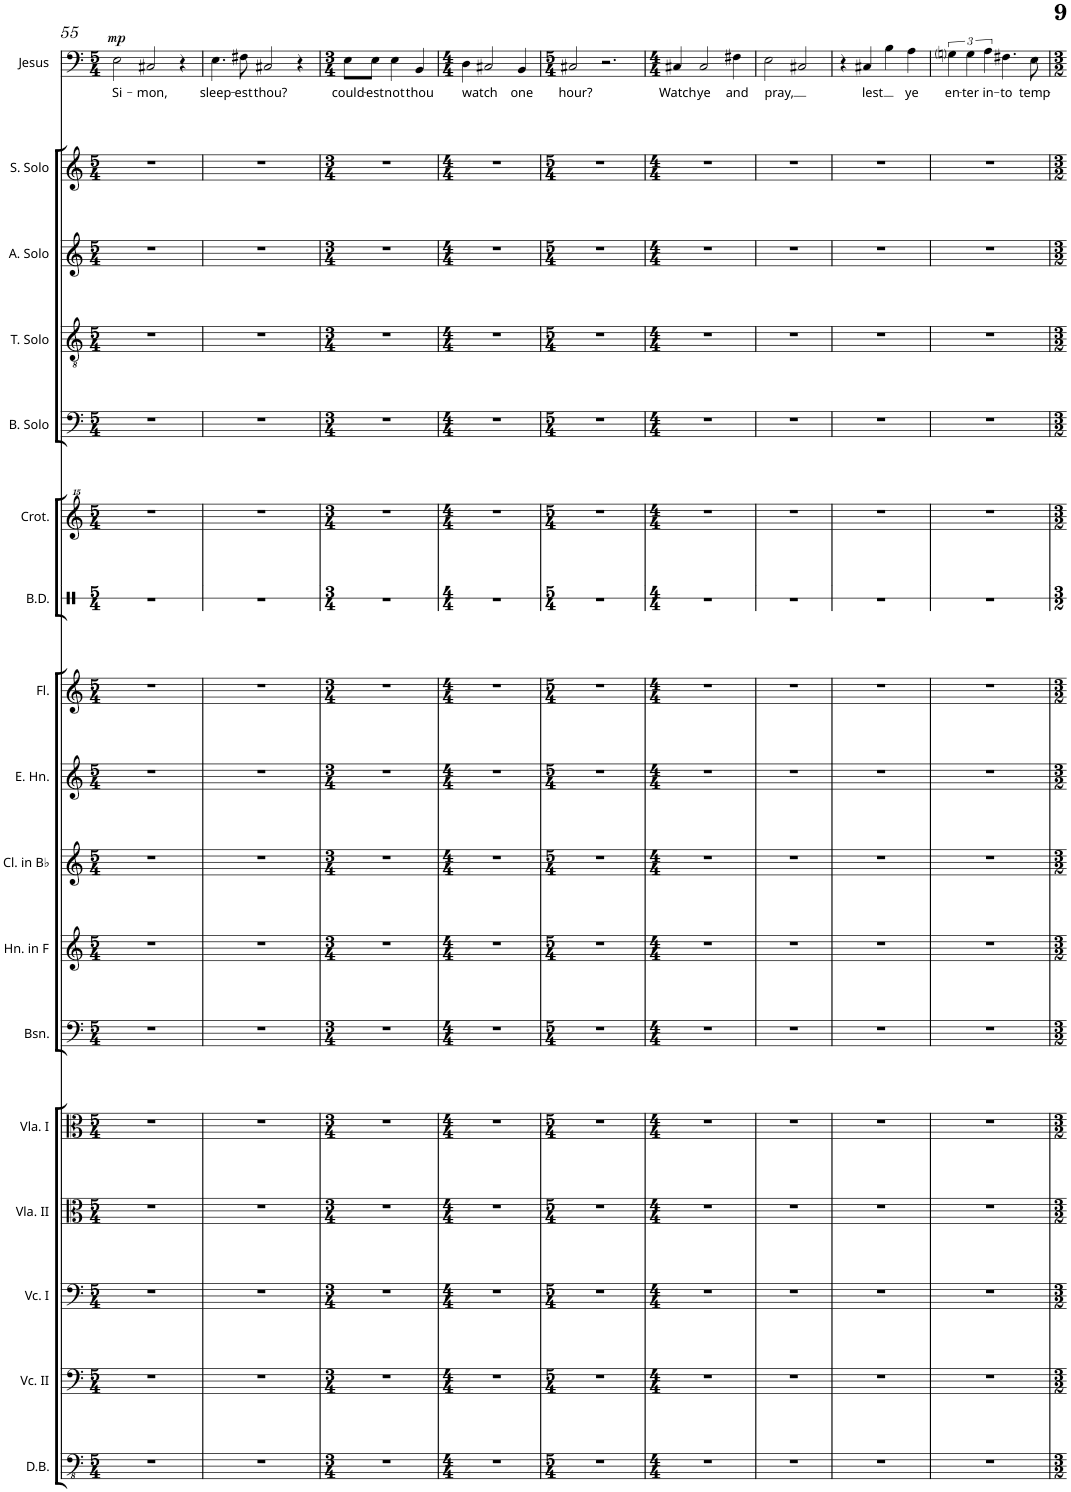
**kern	**kern	**kern	**kern	**kern	**kern	**kern	**kern	**kern	**kern	**kern	**kern	**kern	**kern	**kern	**kern	**kern	**text	**dynam
*part17	*part16	*part15	*part14	*part13	*part12	*part11	*part10	*part9	*part8	*part7	*part6	*part5	*part4	*part3	*part2	*part1	*part1	*part1
*staff17	*staff16	*staff15	*staff14	*staff13	*staff12	*staff11	*staff10	*staff9	*staff8	*staff7	*staff6	*staff5	*staff4	*staff3	*staff2	*staff1	*staff1	*staff1
*I"Double Bass	*I"Violoncello II	*I"Violoncello I	*I"Viola II	*I"Viola I	*I"Bassoon	*I"Horn in F	*I"Clarinet in Bb	*I"Oboe	*I"Flute	*I"Bass Drum	*I"Crotales	*I"Bass Solo	*I"Tenor Solo	*I"Alto Solo	*I"Soprano Solo	*I"Jesus (Baritone Solo)	*	*
*I'D.B.	*I'Vc. II	*I'Vc. I	*I'Vla. II	*I'Vla. I	*I'Bsn.	*I'Hn. in F	*I'Cl. in Bb	*I'Ob.	*I'Fl.	*I'B.D.	*I'Crot.	*I'B. Solo	*I'T. Solo	*I'A. Solo	*I'S. Solo	*I'Jesus	*	*
!!LO:PB:g=z
*clefFv4	*clefF4	*clefF4	*clefC3	*clefC3	*clefF4	*clefG2	*clefG2	*clefG2	*clefG2	*clefX	*clefG^^2	*clefF4	*clefGv2	*clefG2	*clefG2	*clefF4	*	*
*Trd7c12	*	*	*	*	*	*Trd4c7	*Trd1c2	*	*	*	*	*	*	*	*	*	*	*
*k[]	*k[]	*k[]	*k[]	*k[]	*k[]	*k[]	*k[]	*k[]	*k[]	*k[]	*k[]	*k[]	*k[]	*k[]	*k[]	*k[]	*	*
*M5/4	*M5/4	*M5/4	*M5/4	*M5/4	*M5/4	*M5/4	*M5/4	*M5/4	*M5/4	*M5/4	*M5/4	*M5/4	*M5/4	*M5/4	*M5/4	*M5/4	*	*
=55	=55	=55	=55	=55	=55	=55	=55	=55	=55	=55	=55	=55	=55	=55	=55	=55	=55	=55
!	!	!	!	!	!	!	!	!	!	!	!	!	!	!	!	!	!LO:LY:b	!LO:DY:a
4%5r	4%5r	4%5r	4%5r	4%5r	4%5r	4%5r	4%5r	4%5r	4%5r	4%5r	4%5r	4%5r	4%5r	4%5r	4%5r	2E\	Si-	mp
!	!	!	!	!	!	!	!	!	!	!	!	!	!	!	!	!	!LO:LY:b	!
.	.	.	.	.	.	.	.	.	.	.	.	.	.	.	.	2C#X/	-mon,	.
.	.	.	.	.	.	.	.	.	.	.	.	.	.	.	.	4r	.	.
=56	=56	=56	=56	=56	=56	=56	=56	=56	=56	=56	=56	=56	=56	=56	=56	=56	=56	=56
!	!	!	!	!	!	!	!	!	!	!	!	!	!	!	!	!	!LO:LY:b	!
4%5r	4%5r	4%5r	4%5r	4%5r	4%5r	4%5r	4%5r	4%5r	4%5r	4%5r	4%5r	4%5r	4%5r	4%5r	4%5r	4.E\	sleep-	.
!	!	!	!	!	!	!	!	!	!	!	!	!	!	!	!	!	!LO:LY:b	!
.	.	.	.	.	.	.	.	.	.	.	.	.	.	.	.	8F#X\	-est	.
!	!	!	!	!	!	!	!	!	!	!	!	!	!	!	!	!	!LO:LY:b	!
.	.	.	.	.	.	.	.	.	.	.	.	.	.	.	.	2C#X/	thou?	.
.	.	.	.	.	.	.	.	.	.	.	.	.	.	.	.	4r	.	.
=57	=57	=57	=57	=57	=57	=57	=57	=57	=57	=57	=57	=57	=57	=57	=57	=57	=57	=57
*M3/4	*M3/4	*M3/4	*M3/4	*M3/4	*M3/4	*M3/4	*M3/4	*M3/4	*M3/4	*M3/4	*M3/4	*M3/4	*M3/4	*M3/4	*M3/4	*M3/4	*	*
!	!	!	!	!	!	!	!	!	!	!	!	!	!	!	!	!	!LO:LY:b	!
2.r	2.r	2.r	2.r	2.r	2.r	2.r	2.r	2.r	2.r	2.r	2.r	2.r	2.r	2.r	2.r	8E\L	could-	.
!	!	!	!	!	!	!	!	!	!	!	!	!	!	!	!	!	!LO:LY:b	!
.	.	.	.	.	.	.	.	.	.	.	.	.	.	.	.	8E\J	-est	.
!	!	!	!	!	!	!	!	!	!	!	!	!	!	!	!	!	!LO:LY:b	!
.	.	.	.	.	.	.	.	.	.	.	.	.	.	.	.	4E\	not	.
!	!	!	!	!	!	!	!	!	!	!	!	!	!	!	!	!	!LO:LY:b	!
.	.	.	.	.	.	.	.	.	.	.	.	.	.	.	.	4BB/	thou	.
=58	=58	=58	=58	=58	=58	=58	=58	=58	=58	=58	=58	=58	=58	=58	=58	=58	=58	=58
*M4/4	*M4/4	*M4/4	*M4/4	*M4/4	*M4/4	*M4/4	*M4/4	*M4/4	*M4/4	*M4/4	*M4/4	*M4/4	*M4/4	*M4/4	*M4/4	*M4/4	*	*
!	!	!	!	!	!	!	!	!	!	!	!	!	!	!	!	!	!LO:LY:b	!
1r	1r	1r	1r	1r	1r	1r	1r	1r	1r	1r	1r	1r	1r	1r	1r	4D\	watch	.
.	.	.	.	.	.	.	.	.	.	.	.	.	.	.	.	2C#X/	.	.
!	!	!	!	!	!	!	!	!	!	!	!	!	!	!	!	!	!LO:LY:b	!
.	.	.	.	.	.	.	.	.	.	.	.	.	.	.	.	4BB/	one	.
=59	=59	=59	=59	=59	=59	=59	=59	=59	=59	=59	=59	=59	=59	=59	=59	=59	=59	=59
*M5/4	*M5/4	*M5/4	*M5/4	*M5/4	*M5/4	*M5/4	*M5/4	*M5/4	*M5/4	*M5/4	*M5/4	*M5/4	*M5/4	*M5/4	*M5/4	*M5/4	*	*
!	!	!	!	!	!	!	!	!	!	!	!	!	!	!	!	!	!LO:LY:b	!
4%5r	4%5r	4%5r	4%5r	4%5r	4%5r	4%5r	4%5r	4%5r	4%5r	4%5r	4%5r	4%5r	4%5r	4%5r	4%5r	2C#X/	hour?	.
.	.	.	.	.	.	.	.	.	.	.	.	.	.	.	.	2.r	.	.
=60	=60	=60	=60	=60	=60	=60	=60	=60	=60	=60	=60	=60	=60	=60	=60	=60	=60	=60
*M4/4	*M4/4	*M4/4	*M4/4	*M4/4	*M4/4	*M4/4	*M4/4	*M4/4	*M4/4	*M4/4	*M4/4	*M4/4	*M4/4	*M4/4	*M4/4	*M4/4	*	*
!	!	!	!	!	!	!	!	!	!	!	!	!	!	!	!	!	!LO:LY:b	!
1r	1r	1r	1r	1r	1r	1r	1r	1r	1r	1r	1r	1r	1r	1r	1r	4C#X/	Watch	.
!	!	!	!	!	!	!	!	!	!	!	!	!	!	!	!	!	!LO:LY:b	!
.	.	.	.	.	.	.	.	.	.	.	.	.	.	.	.	2C#/	ye	.
!	!	!	!	!	!	!	!	!	!	!	!	!	!	!	!	!	!LO:LY:b	!
.	.	.	.	.	.	.	.	.	.	.	.	.	.	.	.	4F#X\	and	.
=61	=61	=61	=61	=61	=61	=61	=61	=61	=61	=61	=61	=61	=61	=61	=61	=61	=61	=61
!	!	!	!	!	!	!	!	!	!	!	!	!	!	!	!	!	!LO:LY:b	!
1r	1r	1r	1r	1r	1r	1r	1r	1r	1r	1r	1r	1r	1r	1r	1r	2E\	pray,	.
.	.	.	.	.	.	.	.	.	.	.	.	.	.	.	.	2C#X/	.	.
=62	=62	=62	=62	=62	=62	=62	=62	=62	=62	=62	=62	=62	=62	=62	=62	=62	=62	=62
1r	1r	1r	1r	1r	1r	1r	1r	1r	1r	1r	1r	1r	1r	1r	1r	4r	.	.
!	!	!	!	!	!	!	!	!	!	!	!	!	!	!	!	!	!LO:LY:b	!
.	.	.	.	.	.	.	.	.	.	.	.	.	.	.	.	4C#X/	lest	.
.	.	.	.	.	.	.	.	.	.	.	.	.	.	.	.	4B\	.	.
!	!	!	!	!	!	!	!	!	!	!	!	!	!	!	!	!	!LO:LY:b	!
.	.	.	.	.	.	.	.	.	.	.	.	.	.	.	.	4A\	ye	.
=63	=63	=63	=63	=63	=63	=63	=63	=63	=63	=63	=63	=63	=63	=63	=63	=63	=63	=63
!	!	!	!	!	!	!	!	!	!	!	!	!	!	!	!	!	!LO:LY:b	!
1r	1r	1r	1r	1r	1r	1r	1r	1r	1r	1r	1r	1r	1r	1r	1r	6Gni\	en-	.
!	!	!	!	!	!	!	!	!	!	!	!	!	!	!	!	!	!LO:LY:b	!
.	.	.	.	.	.	.	.	.	.	.	.	.	.	.	.	6G\	-ter	.
!	!	!	!	!	!	!	!	!	!	!	!	!	!	!	!	!	!LO:LY:b	!
.	.	.	.	.	.	.	.	.	.	.	.	.	.	.	.	6A\	in-	.
!	!	!	!	!	!	!	!	!	!	!	!	!	!	!	!	!	!LO:LY:b	!
.	.	.	.	.	.	.	.	.	.	.	.	.	.	.	.	4.F#X\	-to	.
!	!	!	!	!	!	!	!	!	!	!	!	!	!	!	!	!	!LO:LY:b	!
.	.	.	.	.	.	.	.	.	.	.	.	.	.	.	.	8E\	temp-	.
=	=	=	=	=	=	=	=	=	=	=	=	=	=	=	=	=	=	=
*-	*-	*-	*-	*-	*-	*-	*-	*-	*-	*-	*-	*-	*-	*-	*-	*-	*-	*-
